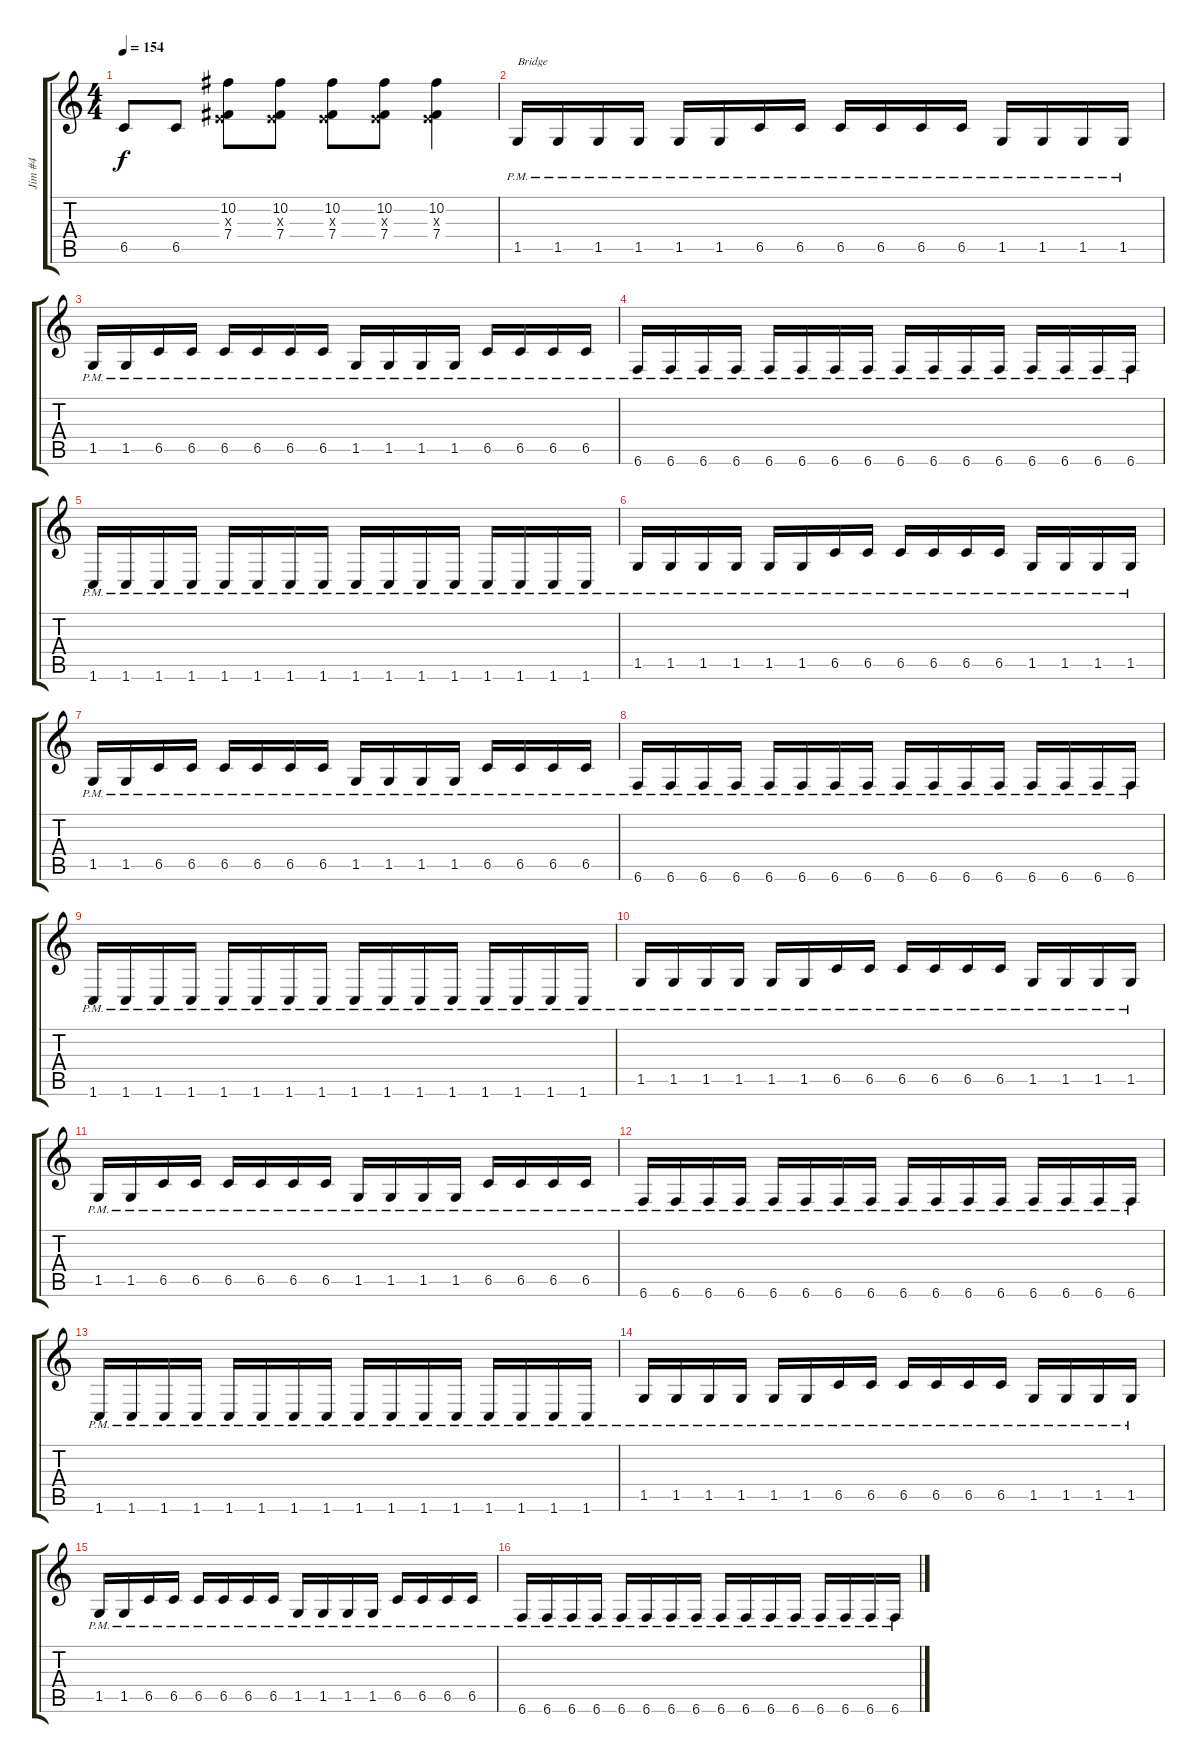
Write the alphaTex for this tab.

\track ("Jim #4" "Jim #4") {instrument distortionguitar}
\staff {score tabs}
\tuning (Db4 Ab3 E3 B2 Gb2 B1) {hide}
\ts (4 4)
\tempo 154
\clef g2
\ks c
6.5.8{dy f} 6.5.8 (10.2 0.3{x} 7.4).8 (10.2 0.3{x} 7.4).8 (10.2 0.3{x} 7.4).8 (10.2 0.3{x} 7.4).8 (10.2 0.3{x} 7.4).4 |
1.5{pm}.16{txt "Bridge"} 1.5{pm}.16 1.5{pm}.16 1.5{pm}.16 1.5{pm}.16 1.5{pm}.16 6.5{pm}.16 6.5{pm}.16 6.5{pm}.16 6.5{pm}.16 6.5{pm}.16 6.5{pm}.16 1.5{pm}.16 1.5{pm}.16 1.5{pm}.16 1.5{pm}.16 |
1.5{pm}.16 1.5{pm}.16 6.5{pm}.16 6.5{pm}.16 6.5{pm}.16 6.5{pm}.16 6.5{pm}.16 6.5{pm}.16 1.5{pm}.16 1.5{pm}.16 1.5{pm}.16 1.5{pm}.16 6.5{pm}.16 6.5{pm}.16 6.5{pm}.16 6.5{pm}.16 |
6.6{pm}.16 6.6{pm}.16 6.6{pm}.16 6.6{pm}.16 6.6{pm}.16 6.6{pm}.16 6.6{pm}.16 6.6{pm}.16 6.6{pm}.16 6.6{pm}.16 6.6{pm}.16 6.6{pm}.16 6.6{pm}.16 6.6{pm}.16 6.6{pm}.16 6.6{pm}.16 |
1.6{pm}.16 1.6{pm}.16 1.6{pm}.16 1.6{pm}.16 1.6{pm}.16 1.6{pm}.16 1.6{pm}.16 1.6{pm}.16 1.6{pm}.16 1.6{pm}.16 1.6{pm}.16 1.6{pm}.16 1.6{pm}.16 1.6{pm}.16 1.6{pm}.16 1.6{pm}.16 |
1.5{pm}.16 1.5{pm}.16 1.5{pm}.16 1.5{pm}.16 1.5{pm}.16 1.5{pm}.16 6.5{pm}.16 6.5{pm}.16 6.5{pm}.16 6.5{pm}.16 6.5{pm}.16 6.5{pm}.16 1.5{pm}.16 1.5{pm}.16 1.5{pm}.16 1.5{pm}.16 |
1.5{pm}.16 1.5{pm}.16 6.5{pm}.16 6.5{pm}.16 6.5{pm}.16 6.5{pm}.16 6.5{pm}.16 6.5{pm}.16 1.5{pm}.16 1.5{pm}.16 1.5{pm}.16 1.5{pm}.16 6.5{pm}.16 6.5{pm}.16 6.5{pm}.16 6.5{pm}.16 |
6.6{pm}.16 6.6{pm}.16 6.6{pm}.16 6.6{pm}.16 6.6{pm}.16 6.6{pm}.16 6.6{pm}.16 6.6{pm}.16 6.6{pm}.16 6.6{pm}.16 6.6{pm}.16 6.6{pm}.16 6.6{pm}.16 6.6{pm}.16 6.6{pm}.16 6.6{pm}.16 |
1.6{pm}.16 1.6{pm}.16 1.6{pm}.16 1.6{pm}.16 1.6{pm}.16 1.6{pm}.16 1.6{pm}.16 1.6{pm}.16 1.6{pm}.16 1.6{pm}.16 1.6{pm}.16 1.6{pm}.16 1.6{pm}.16 1.6{pm}.16 1.6{pm}.16 1.6{pm}.16 |
1.5{pm}.16 1.5{pm}.16 1.5{pm}.16 1.5{pm}.16 1.5{pm}.16 1.5{pm}.16 6.5{pm}.16 6.5{pm}.16 6.5{pm}.16 6.5{pm}.16 6.5{pm}.16 6.5{pm}.16 1.5{pm}.16 1.5{pm}.16 1.5{pm}.16 1.5{pm}.16 |
1.5{pm}.16 1.5{pm}.16 6.5{pm}.16 6.5{pm}.16 6.5{pm}.16 6.5{pm}.16 6.5{pm}.16 6.5{pm}.16 1.5{pm}.16 1.5{pm}.16 1.5{pm}.16 1.5{pm}.16 6.5{pm}.16 6.5{pm}.16 6.5{pm}.16 6.5{pm}.16 |
6.6{pm}.16 6.6{pm}.16 6.6{pm}.16 6.6{pm}.16 6.6{pm}.16 6.6{pm}.16 6.6{pm}.16 6.6{pm}.16 6.6{pm}.16 6.6{pm}.16 6.6{pm}.16 6.6{pm}.16 6.6{pm}.16 6.6{pm}.16 6.6{pm}.16 6.6{pm}.16 |
1.6{pm}.16 1.6{pm}.16 1.6{pm}.16 1.6{pm}.16 1.6{pm}.16 1.6{pm}.16 1.6{pm}.16 1.6{pm}.16 1.6{pm}.16 1.6{pm}.16 1.6{pm}.16 1.6{pm}.16 1.6{pm}.16 1.6{pm}.16 1.6{pm}.16 1.6{pm}.16 |
1.5{pm}.16 1.5{pm}.16 1.5{pm}.16 1.5{pm}.16 1.5{pm}.16 1.5{pm}.16 6.5{pm}.16 6.5{pm}.16 6.5{pm}.16 6.5{pm}.16 6.5{pm}.16 6.5{pm}.16 1.5{pm}.16 1.5{pm}.16 1.5{pm}.16 1.5{pm}.16 |
1.5{pm}.16 1.5{pm}.16 6.5{pm}.16 6.5{pm}.16 6.5{pm}.16 6.5{pm}.16 6.5{pm}.16 6.5{pm}.16 1.5{pm}.16 1.5{pm}.16 1.5{pm}.16 1.5{pm}.16 6.5{pm}.16 6.5{pm}.16 6.5{pm}.16 6.5{pm}.16 |
6.6{pm}.16 6.6{pm}.16 6.6{pm}.16 6.6{pm}.16 6.6{pm}.16 6.6{pm}.16 6.6{pm}.16 6.6{pm}.16 6.6{pm}.16 6.6{pm}.16 6.6{pm}.16 6.6{pm}.16 6.6{pm}.16 6.6{pm}.16 6.6{pm}.16 6.6{pm}.16
